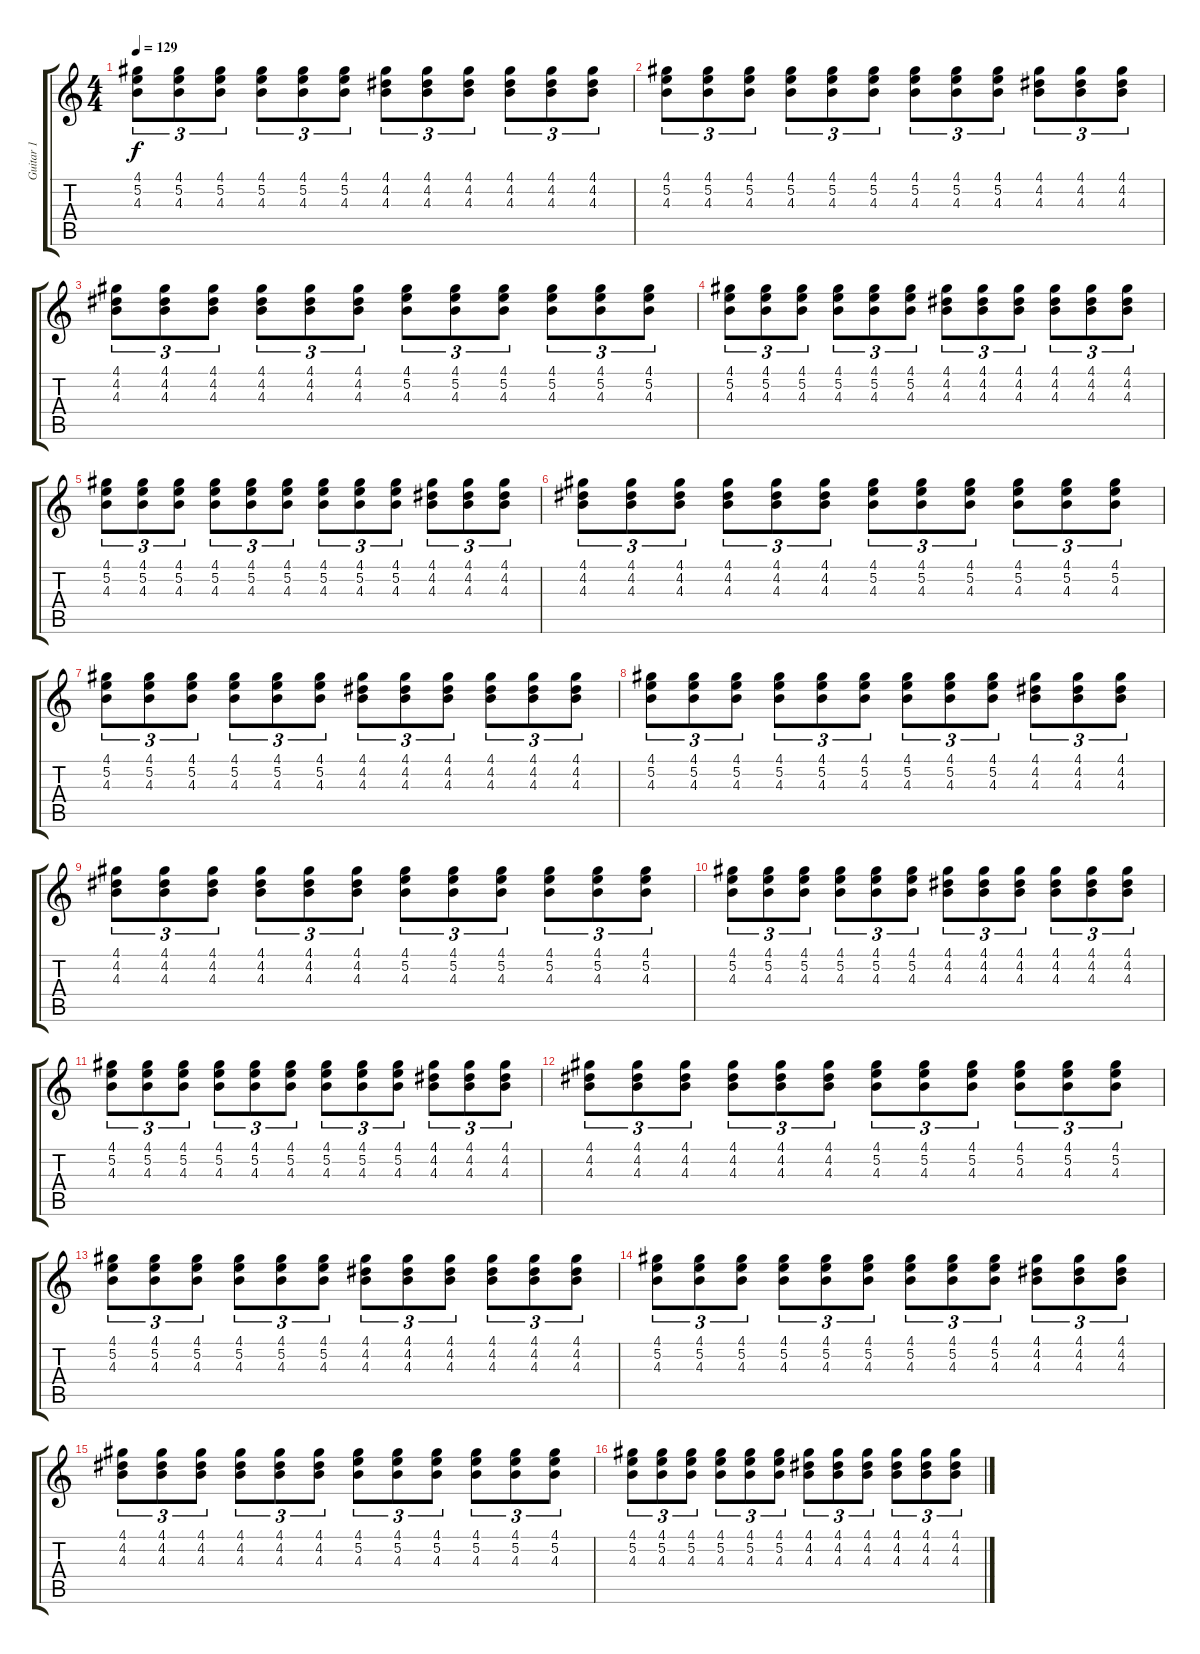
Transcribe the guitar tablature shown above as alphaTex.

\track ("Guitar 1" "Guitar 1") {instrument electricguitarclean}
\staff {score tabs}
\tuning (E4 B3 G3 D3 A2 E2) {hide}
\ts (4 4)
\tempo 129
\clef g2
\ks c
(4.1 5.2 4.3).8{tu (3 2) dy f volume 9} (4.1 5.2 4.3).8{tu (3 2)} (4.1 5.2 4.3).8{tu (3 2)} (4.1 5.2 4.3).8{tu (3 2)} (4.1 5.2 4.3).8{tu (3 2)} (4.1 5.2 4.3).8{tu (3 2)} (4.1 4.2 4.3).8{tu (3 2)} (4.1 4.2 4.3).8{tu (3 2)} (4.1 4.2 4.3).8{tu (3 2)} (4.1 4.2 4.3).8{tu (3 2)} (4.1 4.2 4.3).8{tu (3 2)} (4.1 4.2 4.3).8{tu (3 2)} |
(4.1 5.2 4.3).8{tu (3 2) volume 9} (4.1 5.2 4.3).8{tu (3 2)} (4.1 5.2 4.3).8{tu (3 2)} (4.1 5.2 4.3).8{tu (3 2)} (4.1 5.2 4.3).8{tu (3 2)} (4.1 5.2 4.3).8{tu (3 2)} (4.1 5.2 4.3).8{tu (3 2)} (4.1 5.2 4.3).8{tu (3 2)} (4.1 5.2 4.3).8{tu (3 2)} (4.1 4.2 4.3).8{tu (3 2)} (4.1 4.2 4.3).8{tu (3 2)} (4.1 4.2 4.3).8{tu (3 2)} |
(4.1 4.2 4.3).8{tu (3 2) volume 9} (4.1 4.2 4.3).8{tu (3 2)} (4.1 4.2 4.3).8{tu (3 2)} (4.1 4.2 4.3).8{tu (3 2)} (4.1 4.2 4.3).8{tu (3 2)} (4.1 4.2 4.3).8{tu (3 2)} (4.1 5.2 4.3).8{tu (3 2)} (4.1 5.2 4.3).8{tu (3 2)} (4.1 5.2 4.3).8{tu (3 2)} (4.1 5.2 4.3).8{tu (3 2)} (4.1 5.2 4.3).8{tu (3 2)} (4.1 5.2 4.3).8{tu (3 2)} |
(4.1 5.2 4.3).8{tu (3 2) volume 9} (4.1 5.2 4.3).8{tu (3 2)} (4.1 5.2 4.3).8{tu (3 2)} (4.1 5.2 4.3).8{tu (3 2)} (4.1 5.2 4.3).8{tu (3 2)} (4.1 5.2 4.3).8{tu (3 2)} (4.1 4.2 4.3).8{tu (3 2)} (4.1 4.2 4.3).8{tu (3 2)} (4.1 4.2 4.3).8{tu (3 2)} (4.1 4.2 4.3).8{tu (3 2)} (4.1 4.2 4.3).8{tu (3 2)} (4.1 4.2 4.3).8{tu (3 2)} |
(4.1 5.2 4.3).8{tu (3 2) volume 9} (4.1 5.2 4.3).8{tu (3 2)} (4.1 5.2 4.3).8{tu (3 2)} (4.1 5.2 4.3).8{tu (3 2)} (4.1 5.2 4.3).8{tu (3 2)} (4.1 5.2 4.3).8{tu (3 2)} (4.1 5.2 4.3).8{tu (3 2)} (4.1 5.2 4.3).8{tu (3 2)} (4.1 5.2 4.3).8{tu (3 2)} (4.1 4.2 4.3).8{tu (3 2)} (4.1 4.2 4.3).8{tu (3 2)} (4.1 4.2 4.3).8{tu (3 2)} |
(4.1 4.2 4.3).8{tu (3 2) volume 9} (4.1 4.2 4.3).8{tu (3 2)} (4.1 4.2 4.3).8{tu (3 2)} (4.1 4.2 4.3).8{tu (3 2)} (4.1 4.2 4.3).8{tu (3 2)} (4.1 4.2 4.3).8{tu (3 2)} (4.1 5.2 4.3).8{tu (3 2)} (4.1 5.2 4.3).8{tu (3 2)} (4.1 5.2 4.3).8{tu (3 2)} (4.1 5.2 4.3).8{tu (3 2)} (4.1 5.2 4.3).8{tu (3 2)} (4.1 5.2 4.3).8{tu (3 2)} |
(4.1 5.2 4.3).8{tu (3 2) volume 9} (4.1 5.2 4.3).8{tu (3 2)} (4.1 5.2 4.3).8{tu (3 2)} (4.1 5.2 4.3).8{tu (3 2)} (4.1 5.2 4.3).8{tu (3 2)} (4.1 5.2 4.3).8{tu (3 2)} (4.1 4.2 4.3).8{tu (3 2)} (4.1 4.2 4.3).8{tu (3 2)} (4.1 4.2 4.3).8{tu (3 2)} (4.1 4.2 4.3).8{tu (3 2)} (4.1 4.2 4.3).8{tu (3 2)} (4.1 4.2 4.3).8{tu (3 2)} |
(4.1 5.2 4.3).8{tu (3 2) volume 9} (4.1 5.2 4.3).8{tu (3 2)} (4.1 5.2 4.3).8{tu (3 2)} (4.1 5.2 4.3).8{tu (3 2)} (4.1 5.2 4.3).8{tu (3 2)} (4.1 5.2 4.3).8{tu (3 2)} (4.1 5.2 4.3).8{tu (3 2)} (4.1 5.2 4.3).8{tu (3 2)} (4.1 5.2 4.3).8{tu (3 2)} (4.1 4.2 4.3).8{tu (3 2)} (4.1 4.2 4.3).8{tu (3 2)} (4.1 4.2 4.3).8{tu (3 2)} |
(4.1 4.2 4.3).8{tu (3 2) volume 9} (4.1 4.2 4.3).8{tu (3 2)} (4.1 4.2 4.3).8{tu (3 2)} (4.1 4.2 4.3).8{tu (3 2)} (4.1 4.2 4.3).8{tu (3 2)} (4.1 4.2 4.3).8{tu (3 2)} (4.1 5.2 4.3).8{tu (3 2)} (4.1 5.2 4.3).8{tu (3 2)} (4.1 5.2 4.3).8{tu (3 2)} (4.1 5.2 4.3).8{tu (3 2)} (4.1 5.2 4.3).8{tu (3 2)} (4.1 5.2 4.3).8{tu (3 2)} |
(4.1 5.2 4.3).8{tu (3 2) volume 9} (4.1 5.2 4.3).8{tu (3 2)} (4.1 5.2 4.3).8{tu (3 2)} (4.1 5.2 4.3).8{tu (3 2)} (4.1 5.2 4.3).8{tu (3 2)} (4.1 5.2 4.3).8{tu (3 2)} (4.1 4.2 4.3).8{tu (3 2)} (4.1 4.2 4.3).8{tu (3 2)} (4.1 4.2 4.3).8{tu (3 2)} (4.1 4.2 4.3).8{tu (3 2)} (4.1 4.2 4.3).8{tu (3 2)} (4.1 4.2 4.3).8{tu (3 2)} |
(4.1 5.2 4.3).8{tu (3 2) volume 9} (4.1 5.2 4.3).8{tu (3 2)} (4.1 5.2 4.3).8{tu (3 2)} (4.1 5.2 4.3).8{tu (3 2)} (4.1 5.2 4.3).8{tu (3 2)} (4.1 5.2 4.3).8{tu (3 2)} (4.1 5.2 4.3).8{tu (3 2)} (4.1 5.2 4.3).8{tu (3 2)} (4.1 5.2 4.3).8{tu (3 2)} (4.1 4.2 4.3).8{tu (3 2)} (4.1 4.2 4.3).8{tu (3 2)} (4.1 4.2 4.3).8{tu (3 2)} |
(4.1 4.2 4.3).8{tu (3 2) volume 9} (4.1 4.2 4.3).8{tu (3 2)} (4.1 4.2 4.3).8{tu (3 2)} (4.1 4.2 4.3).8{tu (3 2)} (4.1 4.2 4.3).8{tu (3 2)} (4.1 4.2 4.3).8{tu (3 2)} (4.1 5.2 4.3).8{tu (3 2)} (4.1 5.2 4.3).8{tu (3 2)} (4.1 5.2 4.3).8{tu (3 2)} (4.1 5.2 4.3).8{tu (3 2)} (4.1 5.2 4.3).8{tu (3 2)} (4.1 5.2 4.3).8{tu (3 2)} |
(4.1 5.2 4.3).8{tu (3 2) volume 9} (4.1 5.2 4.3).8{tu (3 2)} (4.1 5.2 4.3).8{tu (3 2)} (4.1 5.2 4.3).8{tu (3 2)} (4.1 5.2 4.3).8{tu (3 2)} (4.1 5.2 4.3).8{tu (3 2)} (4.1 4.2 4.3).8{tu (3 2)} (4.1 4.2 4.3).8{tu (3 2)} (4.1 4.2 4.3).8{tu (3 2)} (4.1 4.2 4.3).8{tu (3 2)} (4.1 4.2 4.3).8{tu (3 2)} (4.1 4.2 4.3).8{tu (3 2)} |
(4.1 5.2 4.3).8{tu (3 2) volume 9} (4.1 5.2 4.3).8{tu (3 2)} (4.1 5.2 4.3).8{tu (3 2)} (4.1 5.2 4.3).8{tu (3 2)} (4.1 5.2 4.3).8{tu (3 2)} (4.1 5.2 4.3).8{tu (3 2)} (4.1 5.2 4.3).8{tu (3 2)} (4.1 5.2 4.3).8{tu (3 2)} (4.1 5.2 4.3).8{tu (3 2)} (4.1 4.2 4.3).8{tu (3 2)} (4.1 4.2 4.3).8{tu (3 2)} (4.1 4.2 4.3).8{tu (3 2)} |
(4.1 4.2 4.3).8{tu (3 2) volume 9} (4.1 4.2 4.3).8{tu (3 2)} (4.1 4.2 4.3).8{tu (3 2)} (4.1 4.2 4.3).8{tu (3 2)} (4.1 4.2 4.3).8{tu (3 2)} (4.1 4.2 4.3).8{tu (3 2)} (4.1 5.2 4.3).8{tu (3 2)} (4.1 5.2 4.3).8{tu (3 2)} (4.1 5.2 4.3).8{tu (3 2)} (4.1 5.2 4.3).8{tu (3 2)} (4.1 5.2 4.3).8{tu (3 2)} (4.1 5.2 4.3).8{tu (3 2)} |
(4.1 5.2 4.3).8{tu (3 2) volume 9} (4.1 5.2 4.3).8{tu (3 2)} (4.1 5.2 4.3).8{tu (3 2)} (4.1 5.2 4.3).8{tu (3 2)} (4.1 5.2 4.3).8{tu (3 2)} (4.1 5.2 4.3).8{tu (3 2)} (4.1 4.2 4.3).8{tu (3 2)} (4.1 4.2 4.3).8{tu (3 2)} (4.1 4.2 4.3).8{tu (3 2)} (4.1 4.2 4.3).8{tu (3 2)} (4.1 4.2 4.3).8{tu (3 2)} (4.1 4.2 4.3).8{tu (3 2)}
